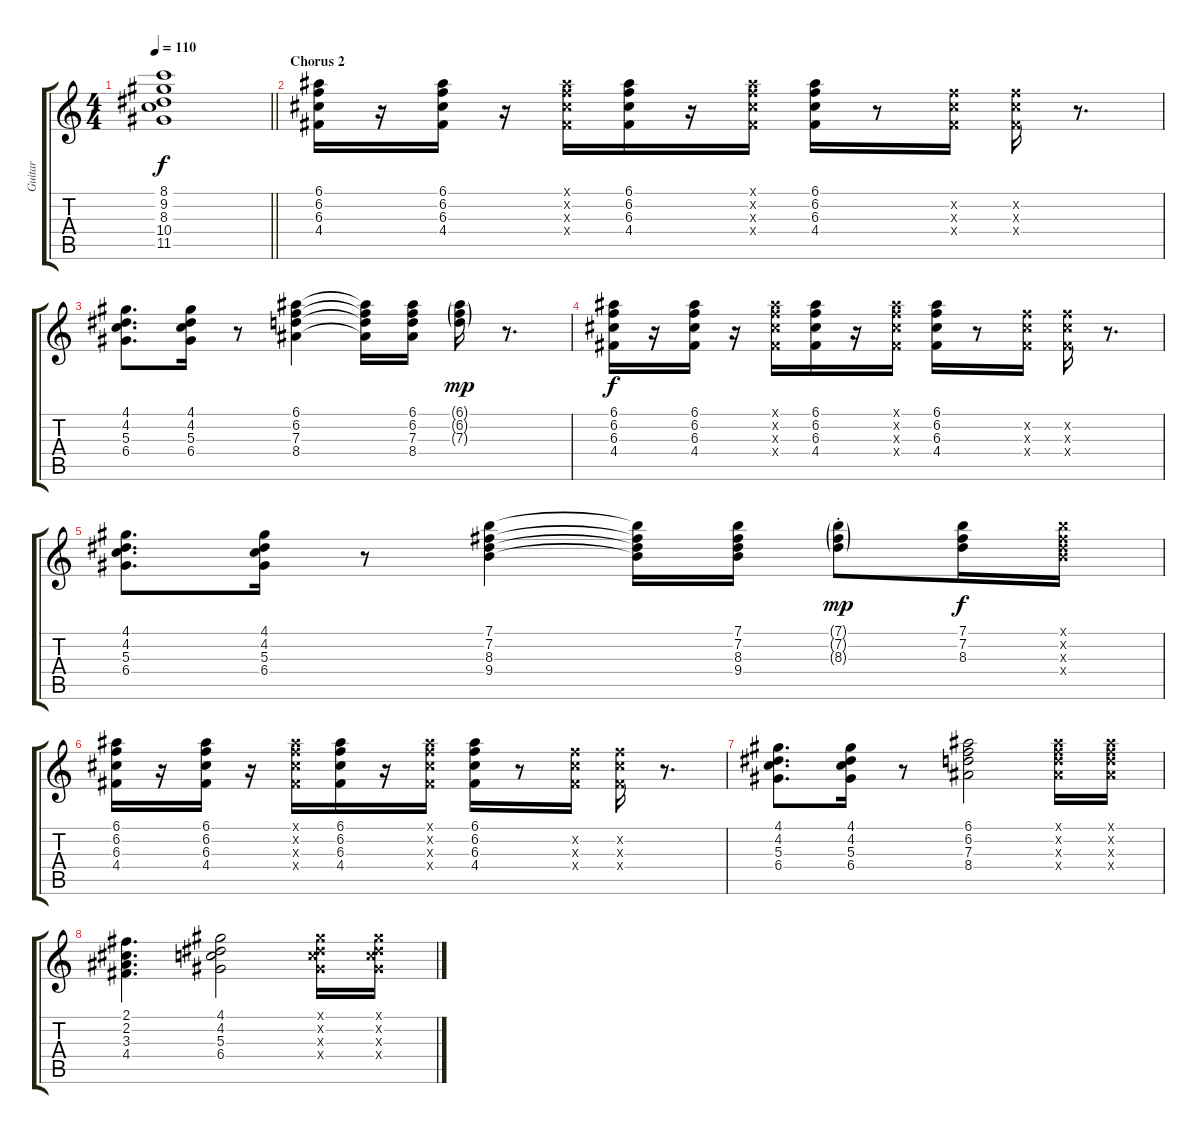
\track ("Guitar" "Guitar") {instrument electricguitarclean}
\staff {score tabs}
\tuning (E4 B3 G3 D3 A2 E2) {hide}
\ts (4 4)
\tempo 110
\clef g2
\barLineRight lightlight
\ks c
(8.1{t} 9.2{t} 8.3{t} 10.4{t} 11.5{t}).1{dy f} |
\section ("" "Chorus 2")
(6.1 6.2 6.3 4.4).16 r.16 (6.1 6.2 6.3 4.4).16 r.16 (6.1{x} 6.2{x} 6.3{x} 4.4{x}).16 (6.1 6.2 6.3 4.4).16 r.16 (6.1{x} 6.2{x} 6.3{x} 4.4{x}).16 (6.1 6.2 6.3 4.4).16 r.8 (6.2{x} 6.3{x} 4.4{x}).16 (6.2{x} 6.3{x} 4.4{x}).16 r.8{d} |
(4.1 4.2 5.3 6.4).8{d} (4.1 4.2 5.3 6.4).16 r.8 (6.1 6.2 7.3 8.4).4 (6.1{t} 6.2{t} 7.3{t} 8.4{t}).16 (6.1 6.2 7.3 8.4).16 (6.1{g} 6.2{g} 7.3{g}).16{dy mp} r.8{d} |
(6.1 6.2 6.3 4.4).16{dy f} r.16 (6.1 6.2 6.3 4.4).16 r.16 (6.1{x} 6.2{x} 6.3{x} 4.4{x}).16 (6.1 6.2 6.3 4.4).16 r.16 (6.1{x} 6.2{x} 6.3{x} 4.4{x}).16 (6.1 6.2 6.3 4.4).16 r.8 (6.2{x} 6.3{x} 4.4{x}).16 (6.2{x} 6.3{x} 4.4{x}).16 r.8{d} |
(4.1 4.2 5.3 6.4).8{d} (4.1 4.2 5.3 6.4).16 r.8 (7.1 7.2 8.3 9.4).4 (7.1{t} 7.2{t} 8.3{t} 9.4{t}).16 (7.1 7.2 8.3 9.4).16 (7.1{g st} 7.2{g st} 8.3{g st}).8{dy mp} (7.1 7.2 8.3).16{dy f} (7.1{x} 7.2{x} 8.3{x} 9.4{x}).16 |
(6.1 6.2 6.3 4.4).16 r.16 (6.1 6.2 6.3 4.4).16 r.16 (6.1{x} 6.2{x} 6.3{x} 4.4{x}).16 (6.1 6.2 6.3 4.4).16 r.16 (6.1{x} 6.2{x} 6.3{x} 4.4{x}).16 (6.1 6.2 6.3 4.4).16 r.8 (6.2{x} 6.3{x} 4.4{x}).16 (6.2{x} 6.3{x} 4.4{x}).16 r.8{d} |
(4.1 4.2 5.3 6.4).8{d} (4.1 4.2 5.3 6.4).16 r.8 (6.1 6.2 7.3 8.4).2 (6.1{x} 6.2{x} 7.3{x} 8.4{x}).16 (6.1{x} 6.2{x} 7.3{x} 8.4{x}).16 |
(2.1 2.2 3.3 4.4).4{d} (4.1 4.2 5.3 6.4).2 (4.1{x} 4.2{x} 5.3{x} 6.4{x}).16 (4.1{x} 4.2{x} 5.3{x} 6.4{x}).16
